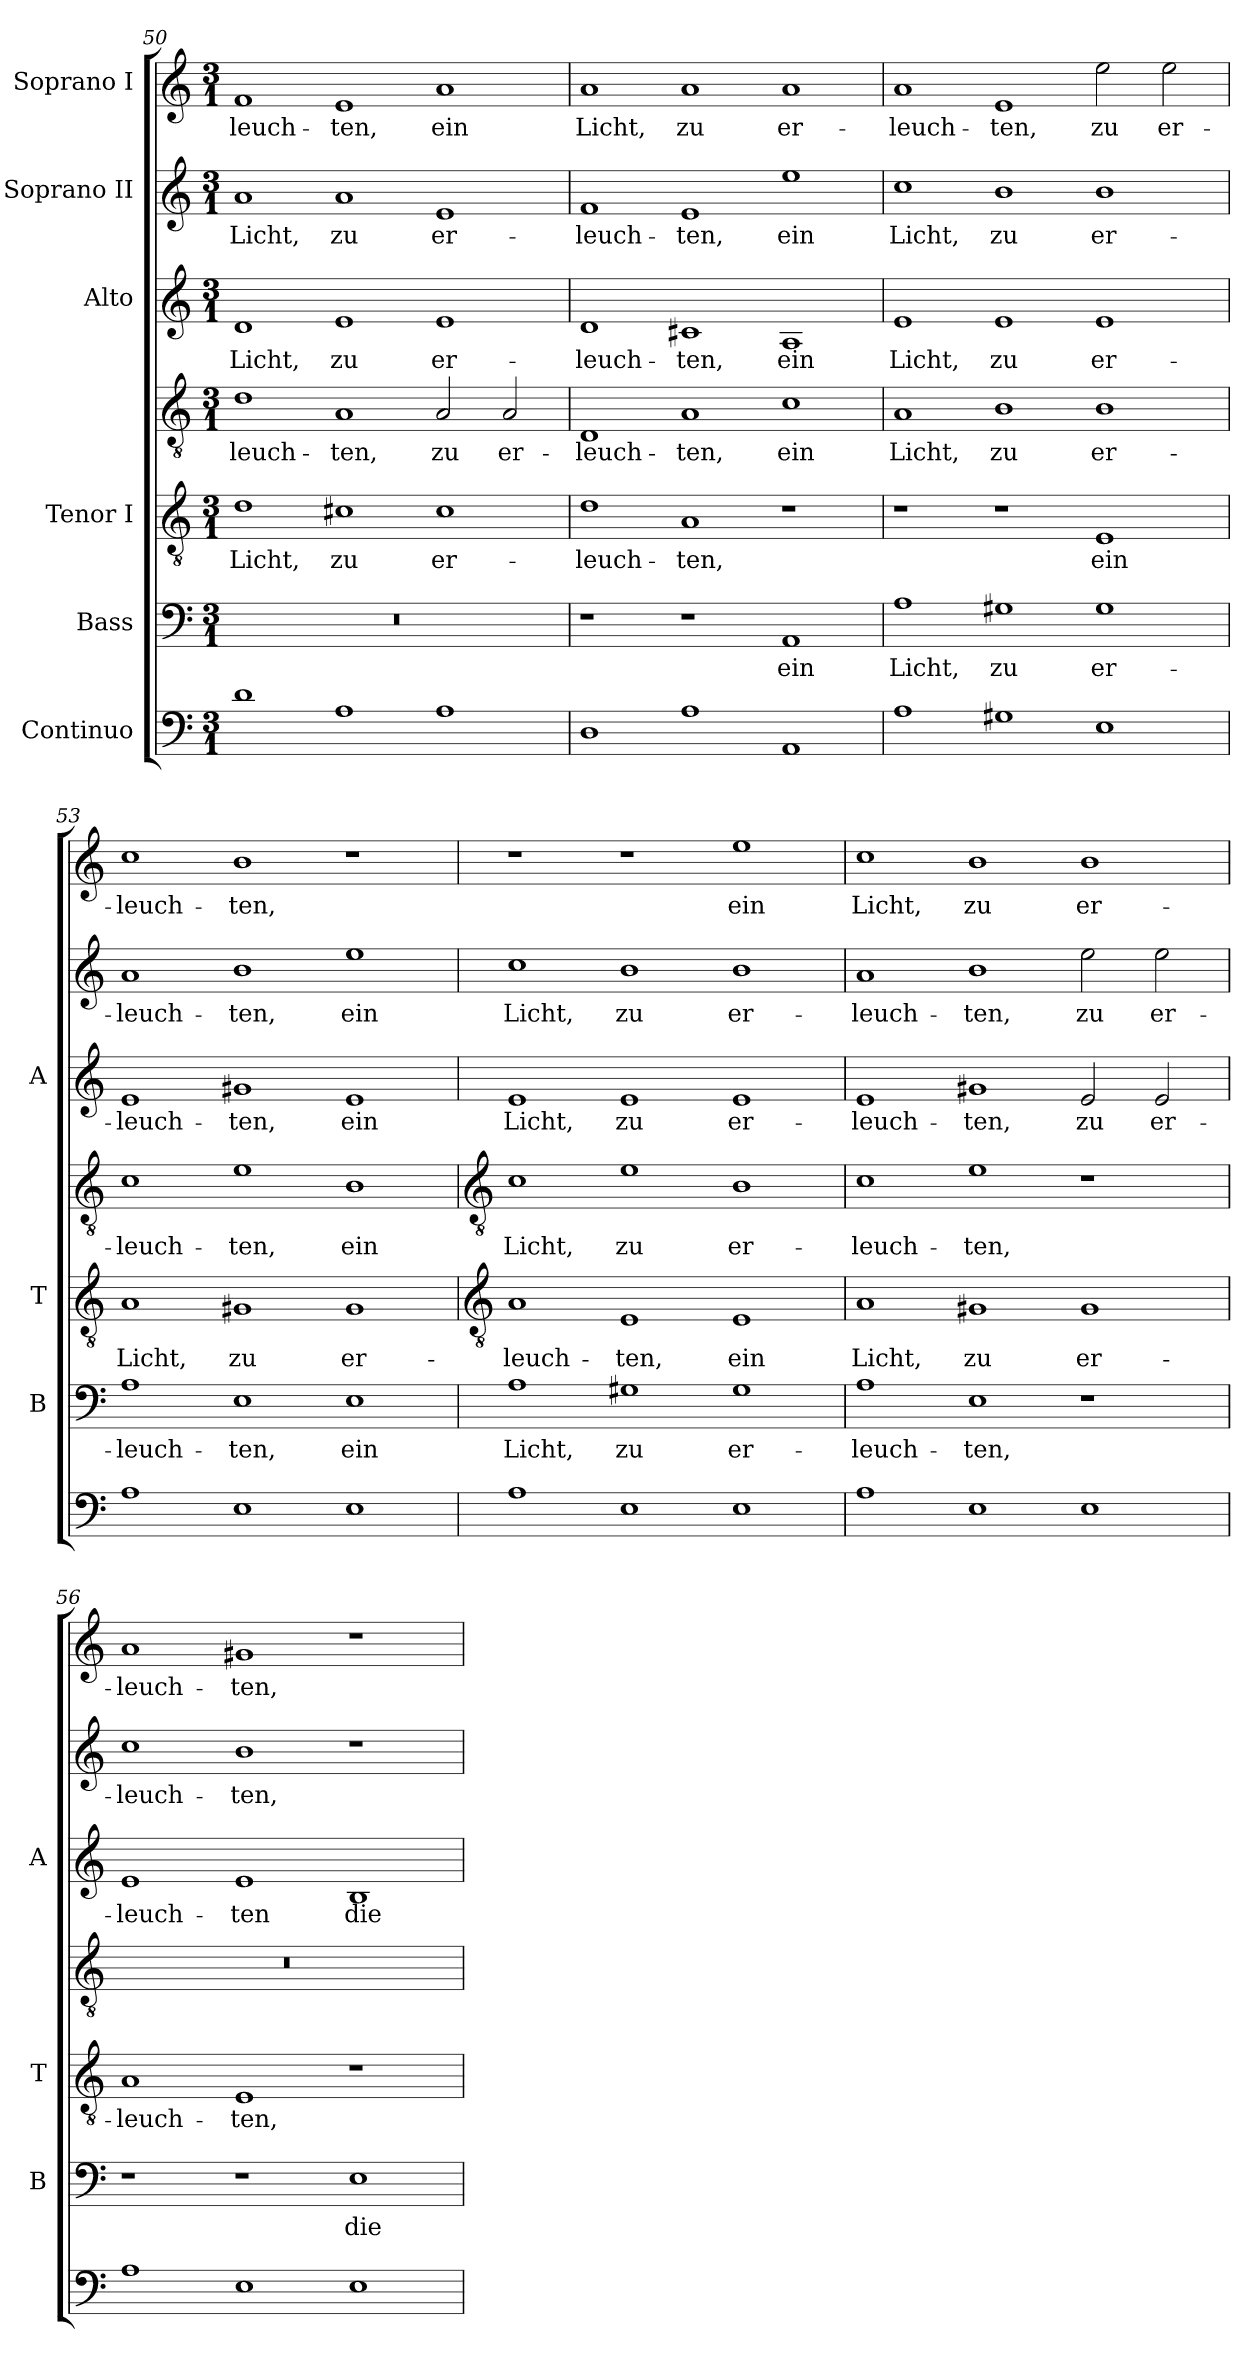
**kern	**kern	**text	**kern	**text	**kern	**text	**kern	**text	**kern	**text	**kern	**text
*part6	*part5	*part5	*part4	*part4	*part4	*part4	*part3	*part3	*part2	*part2	*part1	*part1
*staff7	*staff6	*staff6	*staff5	*staff5	*staff4	*staff4	*staff3	*staff3	*staff2	*staff2	*staff1	*staff1
*I"Continuo	*I"Bass	*	*I"Tenor I	*	*	*	*I"Alto	*	*I"Soprano II	*	*I"Soprano I	*
*	*I'B	*	*I'T	*	*	*	*I'A	*	*	*	*	*
*clefF4	*clefF4	*	*clefGv2	*	*clefGv2	*	*clefG2	*	*clefG2	*	*clefG2	*
*k[]	*k[]	*	*k[]	*	*k[]	*	*k[]	*	*k[]	*	*k[]	*
*C:	*C:	*	*C:	*	*C:	*	*C:	*	*C:	*	*C:	*
*M3/1	*M3/1	*	*M3/1	*	*M3/1	*	*M3/1	*	*M3/1	*	*M3/1	*
=50	=50	=50	=50	=50	=50	=50	=50	=50	=50	=50	=50	=50
!	!LO:N:vis=0	!	!	!LO:LY:b	!	!LO:LY:b	!	!LO:LY:b	!	!LO:LY:b	!	!LO:LY:b
1d	0.r	.	1d	-Licht,	1d	leuch-	1d	Licht,	1a	Licht,	1f	-leuch-
!	!	!	!	!LO:LY:b	!	!LO:LY:b	!	!LO:LY:b	!	!LO:LY:b	!	!LO:LY:b
1A	.	.	1c#X	zu	1A	-ten,	1e	zu	1a	zu	1e	-ten,
!	!	!	!	!LO:LY:b	!	!LO:LY:b	!	!LO:LY:b	!	!LO:LY:b	!	!LO:LY:b
1A	.	.	1c#	er-	2A	zu	1e	er-	1e	er-	1a	ein
!	!	!	!	!	!	!LO:LY:b	!	!	!	!	!	!
.	.	.	.	.	2A	er-	.	.	.	.	.	.
=51	=51	=51	=51	=51	=51	=51	=51	=51	=51	=51	=51	=51
!	!	!	!	!LO:LY:b	!	!LO:LY:b	!	!LO:LY:b	!	!LO:LY:b	!	!LO:LY:b
1D	1r	.	1d	leuch-	1D	-leuch-	1d	-leuch-	1f	-leuch-	1a	Licht,
!	!	!	!	!LO:LY:b	!	!LO:LY:b	!	!LO:LY:b	!	!LO:LY:b	!	!LO:LY:b
1A	1r	.	1A	-ten,	1A	-ten,	1c#X	-ten,	1e	-ten,	1a	zu
!	!	!LO:LY:b	!	!	!	!LO:LY:b	!	!LO:LY:b	!	!LO:LY:b	!	!LO:LY:b
1AA	1AA	ein	1r	.	1c	ein	1A	ein	1ee	ein	1a	er-
=52	=52	=52	=52	=52	=52	=52	=52	=52	=52	=52	=52	=52
!	!	!LO:LY:b	!	!	!	!LO:LY:b	!	!LO:LY:b	!	!LO:LY:b	!	!LO:LY:b
1A	1A	Licht,	1r	.	1A	Licht,	1e	Licht,	1cc	Licht,	1a	-leuch-
!	!	!LO:LY:b	!	!	!	!LO:LY:b	!	!LO:LY:b	!	!LO:LY:b	!	!LO:LY:b
1G#X	1G#X	zu	1r	.	1B	zu	1e	zu	1b	zu	1e	-ten,
!	!	!LO:LY:b	!	!LO:LY:b	!	!LO:LY:b	!	!LO:LY:b	!	!LO:LY:b	!	!LO:LY:b
1E	1G#	er-	1E	-ein	1B	er-	1e	er-	1b	er-	2ee	zu
!	!	!	!	!	!	!	!	!	!	!	!	!LO:LY:b
.	.	.	.	.	.	.	.	.	.	.	2ee	er-
=53	=53	=53	=53	=53	=53	=53	=53	=53	=53	=53	=53	=53
!	!	!LO:LY:b	!	!LO:LY:b	!	!LO:LY:b	!	!LO:LY:b	!	!LO:LY:b	!	!LO:LY:b
1A	1A	-leuch-	1A	Licht,	1c	leuch-	1e	-leuch-	1a	-leuch-	1cc	-leuch-
!	!	!LO:LY:b	!	!LO:LY:b	!	!LO:LY:b	!	!LO:LY:b	!	!LO:LY:b	!	!LO:LY:b
1E	1E	-ten,	1G#X	zu	1e	-ten,	1g#X	-ten,	1b	-ten,	1b	-ten,
!	!	!LO:LY:b	!	!LO:LY:b	!	!LO:LY:b	!	!LO:LY:b	!	!LO:LY:b	!	!
1E	1E	ein	1G#	er-	1B	ein	1e	ein	1ee	ein	1r	.
!!LO:LB:g=z
=54	=54	=54	=54	=54	=54	=54	=54	=54	=54	=54	=54	=54
*	*	*	*clefGv2	*	*clefGv2	*	*	*	*	*	*	*
!	!	!LO:LY:b	!	!LO:LY:b	!	!LO:LY:b	!	!LO:LY:b	!	!LO:LY:b	!	!
1A	1A	Licht,	1A	-leuch-	1c	-Licht,	1e	Licht,	1cc	Licht,	1r	.
!	!	!LO:LY:b	!	!LO:LY:b	!	!LO:LY:b	!	!LO:LY:b	!	!LO:LY:b	!	!
1E	1G#X	zu	1E	-ten,	1e	zu	1e	zu	1b	zu	1r	.
!	!	!LO:LY:b	!	!LO:LY:b	!	!LO:LY:b	!	!LO:LY:b	!	!LO:LY:b	!	!LO:LY:b
1E	1G#	er-	1E	ein	1B	er-	1e	er-	1b	er-	1ee	ein
=55	=55	=55	=55	=55	=55	=55	=55	=55	=55	=55	=55	=55
!	!	!LO:LY:b	!	!LO:LY:b	!	!LO:LY:b	!	!LO:LY:b	!	!LO:LY:b	!	!LO:LY:b
1A	1A	-leuch-	1A	Licht,	1c	leuch-	1e	-leuch-	1a	-leuch-	1cc	Licht,
!	!	!LO:LY:b	!	!LO:LY:b	!	!LO:LY:b	!	!LO:LY:b	!	!LO:LY:b	!	!LO:LY:b
1E	1E	-ten,	1G#X	zu	1e	-ten,	1g#X	-ten,	1b	-ten,	1b	zu
!	!	!	!	!LO:LY:b	!	!	!	!LO:LY:b	!	!LO:LY:b	!	!LO:LY:b
1E	1r	.	1G#	er-	1r	.	2e	zu	2ee	zu	1b	er-
!	!	!	!	!	!	!	!	!LO:LY:b	!	!LO:LY:b	!	!
.	.	.	.	.	.	.	2e	er-	2ee	er-	.	.
=56	=56	=56	=56	=56	=56	=56	=56	=56	=56	=56	=56	=56
!	!	!	!	!LO:LY:b	!LO:N:vis=0	!	!	!LO:LY:b	!	!LO:LY:b	!	!LO:LY:b
1A	1r	.	1A	-leuch-	0.r	.	1e	-leuch-	1cc	-leuch-	1a	-leuch-
!	!	!	!	!LO:LY:b	!	!	!	!LO:LY:b	!	!LO:LY:b	!	!LO:LY:b
1E	1r	.	1E	-ten,	.	.	1e	-ten	1b	-ten,	1g#X	-ten,
!	!	!LO:LY:b	!	!	!	!	!	!LO:LY:b	!	!	!	!
1E	1E	die	1r	.	.	.	1B	die	1r	.	1r	.
=	=	=	=	=	=	=	=	=	=	=	=	=
*-	*-	*-	*-	*-	*-	*-	*-	*-	*-	*-	*-	*-
